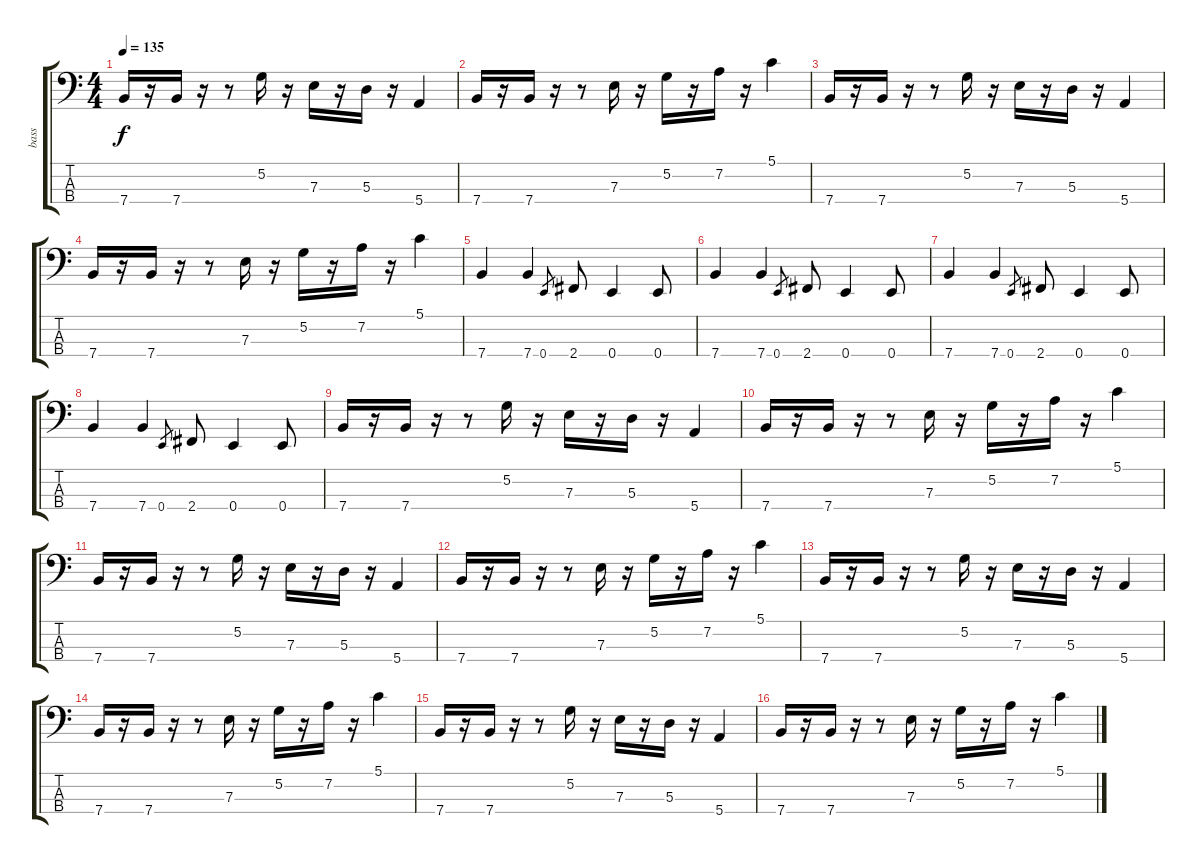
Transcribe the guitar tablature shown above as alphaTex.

\track ("bass" "bass") {instrument electricbassfinger}
\staff {score tabs}
\tuning (G2 D2 A1 E1) {hide}
\ts (4 4)
\tempo 135
\clef f4
\ks c
7.4.16{dy f} r.16 7.4.16 r.16 r.8 5.2.16 r.16 7.3.16 r.16 5.3.16 r.16 5.4.4 |
7.4.16 r.16 7.4.16 r.16 r.8 7.3.16 r.16 5.2.16 r.16 7.2.16 r.16 5.1.4 |
7.4.16 r.16 7.4.16 r.16 r.8 5.2.16 r.16 7.3.16 r.16 5.3.16 r.16 5.4.4 |
7.4.16 r.16 7.4.16 r.16 r.8 7.3.16 r.16 5.2.16 r.16 7.2.16 r.16 5.1.4 |
7.4.4 7.4.4 0.4.8{gr} 2.4.8 0.4.4 0.4.8 |
7.4.4 7.4.4 0.4.8{gr} 2.4.8 0.4.4 0.4.8 |
7.4.4 7.4.4 0.4.8{gr} 2.4.8 0.4.4 0.4.8 |
7.4.4 7.4.4 0.4.8{gr} 2.4.8 0.4.4 0.4.8 |
7.4.16 r.16 7.4.16 r.16 r.8 5.2.16 r.16 7.3.16 r.16 5.3.16 r.16 5.4.4 |
7.4.16 r.16 7.4.16 r.16 r.8 7.3.16 r.16 5.2.16 r.16 7.2.16 r.16 5.1.4 |
7.4.16 r.16 7.4.16 r.16 r.8 5.2.16 r.16 7.3.16 r.16 5.3.16 r.16 5.4.4 |
7.4.16 r.16 7.4.16 r.16 r.8 7.3.16 r.16 5.2.16 r.16 7.2.16 r.16 5.1.4 |
7.4.16 r.16 7.4.16 r.16 r.8 5.2.16 r.16 7.3.16 r.16 5.3.16 r.16 5.4.4 |
7.4.16 r.16 7.4.16 r.16 r.8 7.3.16 r.16 5.2.16 r.16 7.2.16 r.16 5.1.4 |
7.4.16 r.16 7.4.16 r.16 r.8 5.2.16 r.16 7.3.16 r.16 5.3.16 r.16 5.4.4 |
7.4.16 r.16 7.4.16 r.16 r.8 7.3.16 r.16 5.2.16 r.16 7.2.16 r.16 5.1.4
